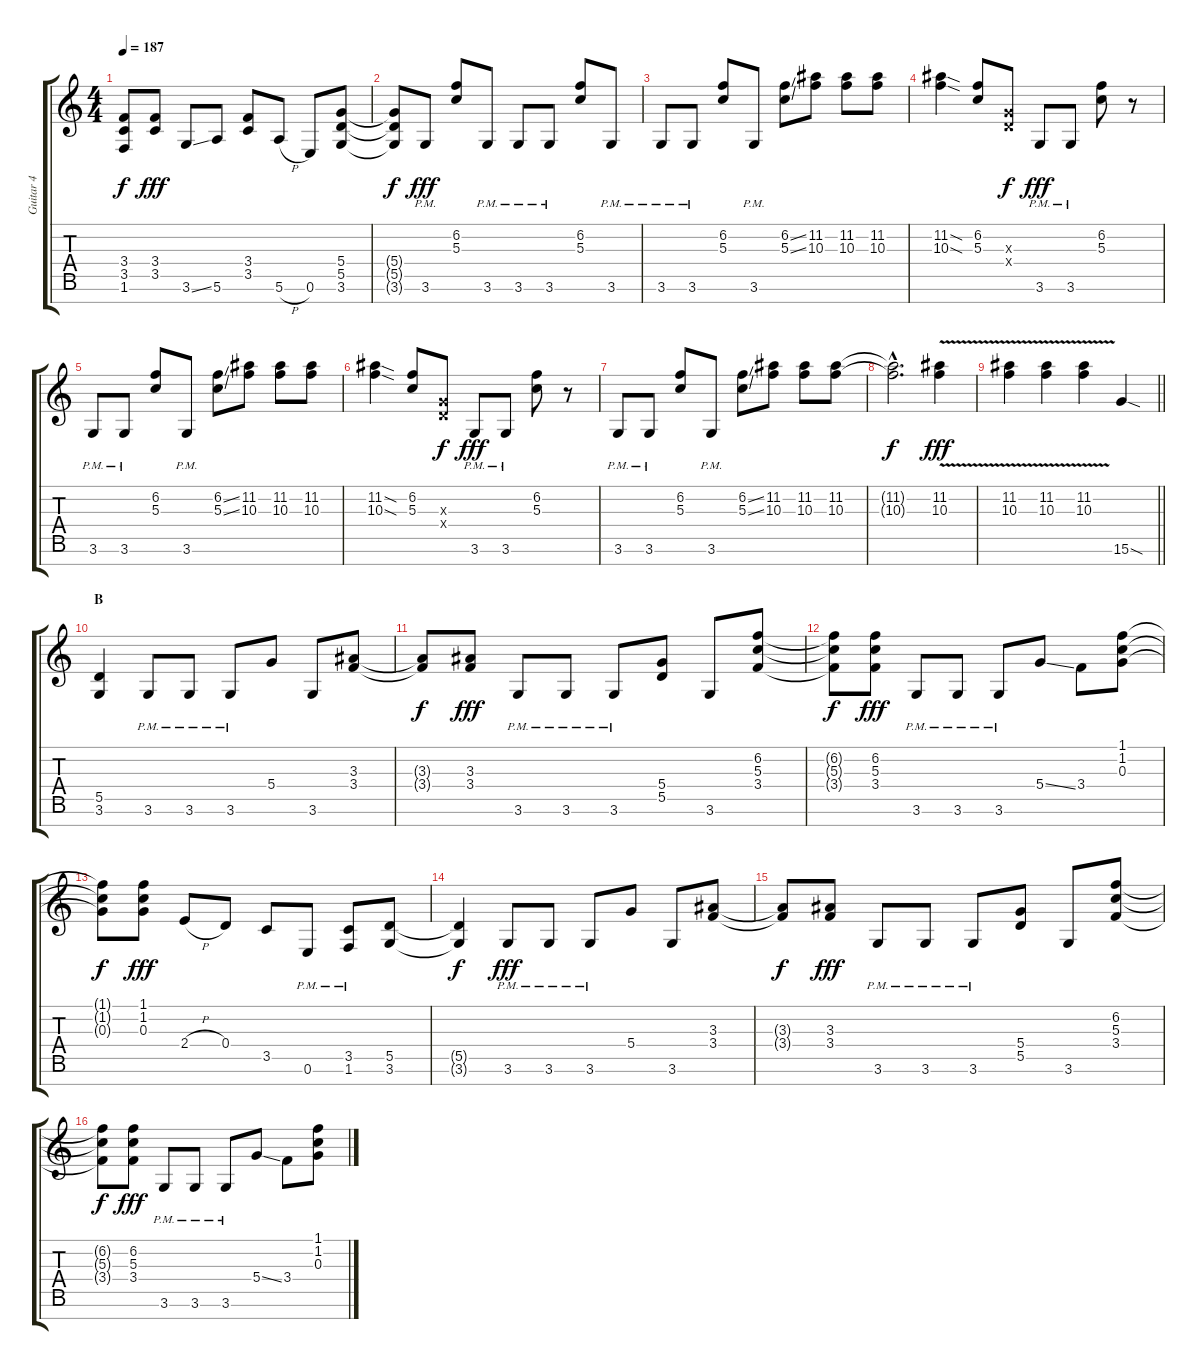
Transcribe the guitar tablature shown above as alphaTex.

\track ("Guitar 4" "Guitar 4") {instrument distortionguitar}
\staff {score tabs}
\tuning (E4 B3 G3 D3 A2 E2 B1) {hide}
\ts (4 4)
\tempo 187
\clef g2
\ks c
(3.4{t} 3.5{t} 1.6{t}).8{dy f} (3.4 3.5).8{dy fff} 3.6{ss}.8 5.6.8 (3.4 3.5).8 5.6{h}.8 0.6.8 (5.4 5.5 3.6).8 |
(5.4{t} 5.5{t} 3.6{t}).8{dy f} 3.6{pm}.8{dy fff} (6.2 5.3).8 3.6{pm}.8 3.6{pm}.8 3.6{pm}.8 (6.2 5.3).8 3.6{pm}.8 |
3.6{pm}.8 3.6{pm}.8 (6.2 5.3).8 3.6{pm}.8 (6.2{ss} 5.3{ss}).8 (11.2 10.3).8 (11.2 10.3).8 (11.2 10.3).8 |
(11.2{sod} 10.3{sod}).4 (6.2 5.3).8 (0.3{x} 0.4{x}).8{dy f} 3.6{pm}.8{dy fff} 3.6{pm}.8 (6.2 5.3).8 r.8 |
3.6{pm}.8 3.6{pm}.8 (6.2 5.3).8 3.6{pm}.8 (6.2{ss} 5.3{ss}).8 (11.2 10.3).8 (11.2 10.3).8 (11.2 10.3).8 |
(11.2{sod} 10.3{sod}).4 (6.2 5.3).8 (0.3{x} 0.4{x}).8{dy f} 3.6{pm}.8{dy fff} 3.6{pm}.8 (6.2 5.3).8 r.8 |
3.6{pm}.8 3.6{pm}.8 (6.2 5.3).8 3.6{pm}.8 (6.2{ss} 5.3{ss}).8 (11.2 10.3).8 (11.2 10.3).8 (11.2 10.3).8 |
(11.2{hac t} 10.3{hac t}).2{d dy f} (11.2{v} 10.3{v}).4{dy fff} |
\barLineRight lightlight
(11.2{v} 10.3{v}).4 (11.2{v} 10.3{v}).4 (11.2{v} 10.3{v}).4 15.6{sod}.4 |
\section ("" "B")
(5.5 3.6).4 3.6{pm}.8 3.6{pm}.8 3.6{pm}.8 5.4.8 3.6.8 (3.3 3.4).8 |
(3.3{t} 3.4{t}).8{dy f} (3.3 3.4).8{dy fff} 3.6{pm}.8 3.6{pm}.8 3.6{pm}.8 (5.4 5.5).8 3.6.8 (6.2 5.3 3.4).8 |
(6.2{t} 5.3{t} 3.4{t}).8{dy f} (6.2 5.3 3.4).8{dy fff} 3.6{pm}.8 3.6{pm}.8 3.6{pm}.8 5.4{ss}.8 3.4.8 (1.1 1.2 0.3).8 |
(1.1{t} 1.2{t} 0.3{t}).8{dy f} (1.1 1.2 0.3).8{dy fff} 2.4{h}.8 0.4.8 3.5.8 0.6{pm}.8 (3.5{pm} 1.6{pm}).8 (5.5 3.6).8 |
(5.5{t} 3.6{t}).4{dy f} 3.6{pm}.8{dy fff} 3.6{pm}.8 3.6{pm}.8 5.4.8 3.6.8 (3.3 3.4).8 |
(3.3{t} 3.4{t}).8{dy f} (3.3 3.4).8{dy fff} 3.6{pm}.8 3.6{pm}.8 3.6{pm}.8 (5.4 5.5).8 3.6.8 (6.2 5.3 3.4).8 |
(6.2{t} 5.3{t} 3.4{t}).8{dy f} (6.2 5.3 3.4).8{dy fff} 3.6{pm}.8 3.6{pm}.8 3.6{pm}.8 5.4{ss}.8 3.4.8 (1.1 1.2 0.3).8
